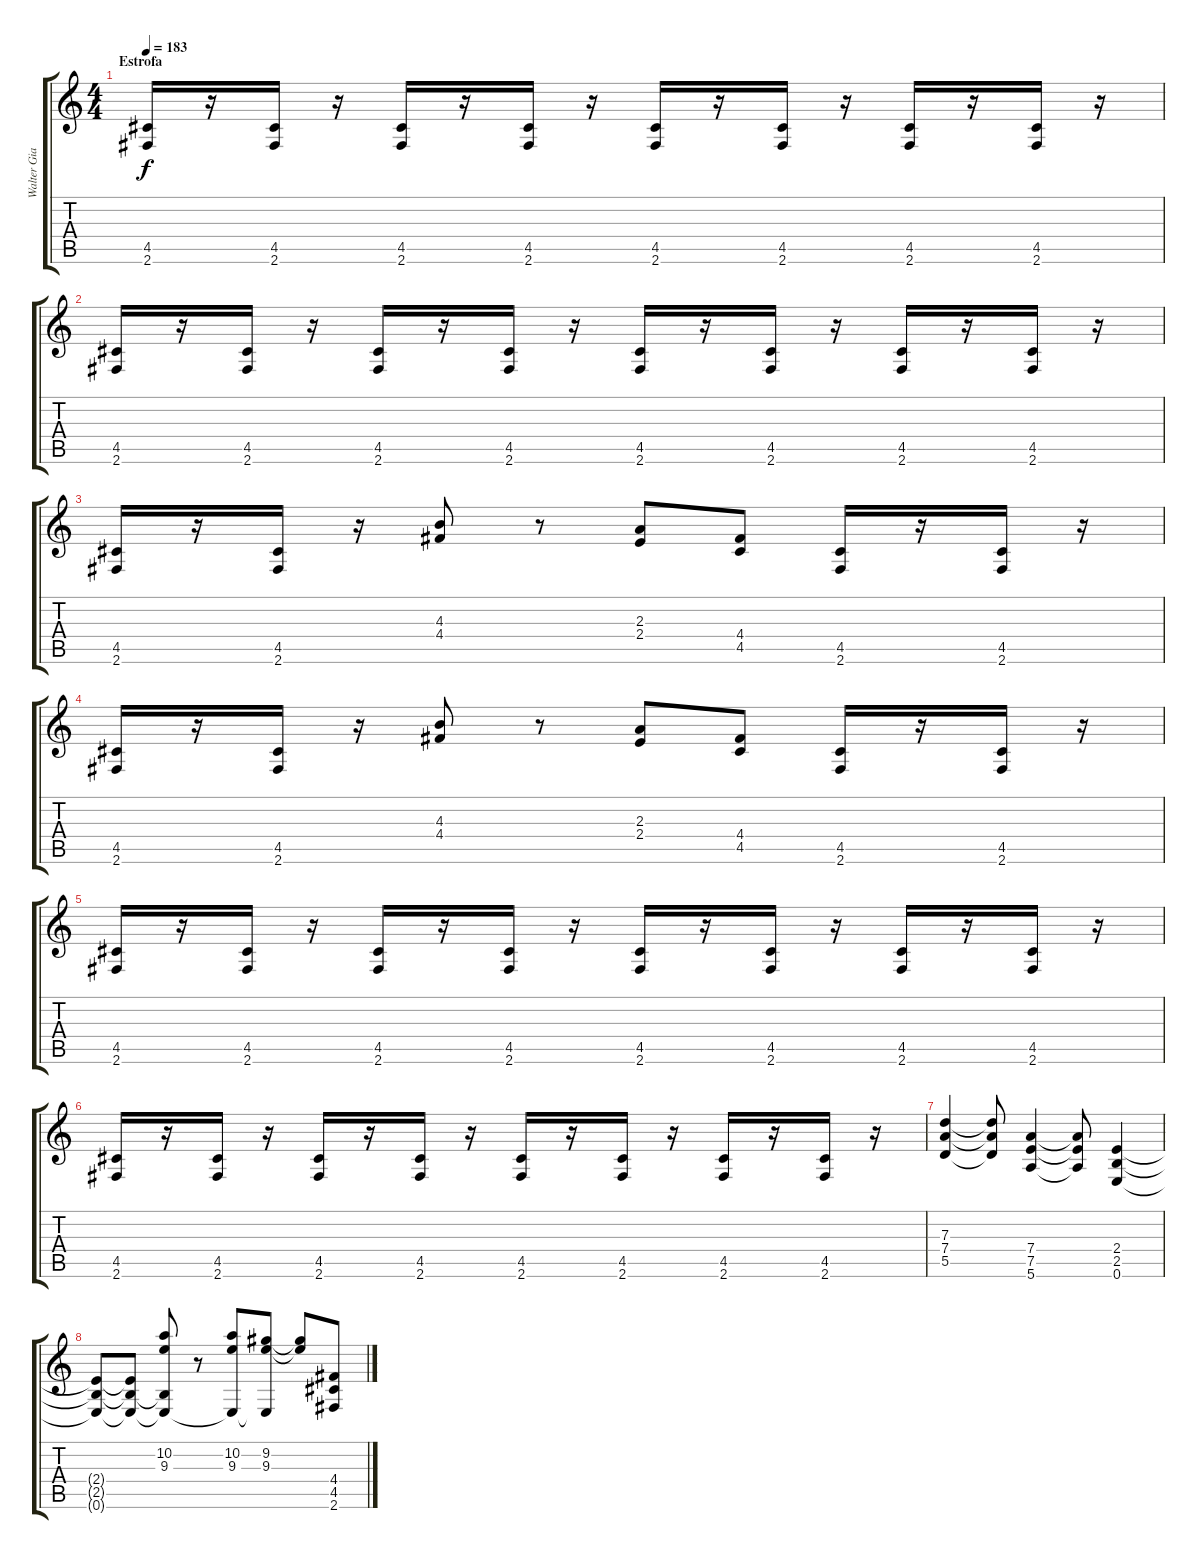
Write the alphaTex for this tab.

\track ("Walter Giardino" "Walter Gia") {instrument overdrivenguitar}
\staff {score tabs}
\tuning (E4 B3 G3 D3 A2 E2) {hide}
\ts (4 4)
\section ("" "Estrofa")
\tempo 183
\clef g2
\ks c
(4.5 2.6).16{dy f} r.16 (4.5 2.6).16 r.16 (4.5 2.6).16 r.16 (4.5 2.6).16 r.16 (4.5 2.6).16 r.16 (4.5 2.6).16 r.16 (4.5 2.6).16 r.16 (4.5 2.6).16 r.16 |
(4.5 2.6).16 r.16 (4.5 2.6).16 r.16 (4.5 2.6).16 r.16 (4.5 2.6).16 r.16 (4.5 2.6).16 r.16 (4.5 2.6).16 r.16 (4.5 2.6).16 r.16 (4.5 2.6).16 r.16 |
(4.5 2.6).16 r.16 (4.5 2.6).16 r.16 (4.3 4.4).8 r.8 (2.3 2.4).8 (4.4 4.5).8 (4.5 2.6).16 r.16 (4.5 2.6).16 r.16 |
(4.5 2.6).16 r.16 (4.5 2.6).16 r.16 (4.3 4.4).8 r.8 (2.3 2.4).8 (4.4 4.5).8 (4.5 2.6).16 r.16 (4.5 2.6).16 r.16 |
(4.5 2.6).16 r.16 (4.5 2.6).16 r.16 (4.5 2.6).16 r.16 (4.5 2.6).16 r.16 (4.5 2.6).16 r.16 (4.5 2.6).16 r.16 (4.5 2.6).16 r.16 (4.5 2.6).16 r.16 |
(4.5 2.6).16 r.16 (4.5 2.6).16 r.16 (4.5 2.6).16 r.16 (4.5 2.6).16 r.16 (4.5 2.6).16 r.16 (4.5 2.6).16 r.16 (4.5 2.6).16 r.16 (4.5 2.6).16 r.16 |
(7.3 7.4 5.5).4 (7.3{t} 7.4{t} 5.5{t}).8 (7.4 7.5 5.6).4 (7.4{t} 7.5{t} 5.6{t}).8 (2.4 2.5 0.6).4 |
(2.4{t} 2.5{t} 0.6{t}).8 (2.4{t} 2.5{t} 0.6{t}).8 (10.2 9.3 2.5{t} 0.6{t}).8 r.8 (10.2 9.3 0.6{t}).8 (9.2 9.3 0.6{t}).8 (9.2{t} 9.3{t}).8 (4.4 4.5 2.6).8
